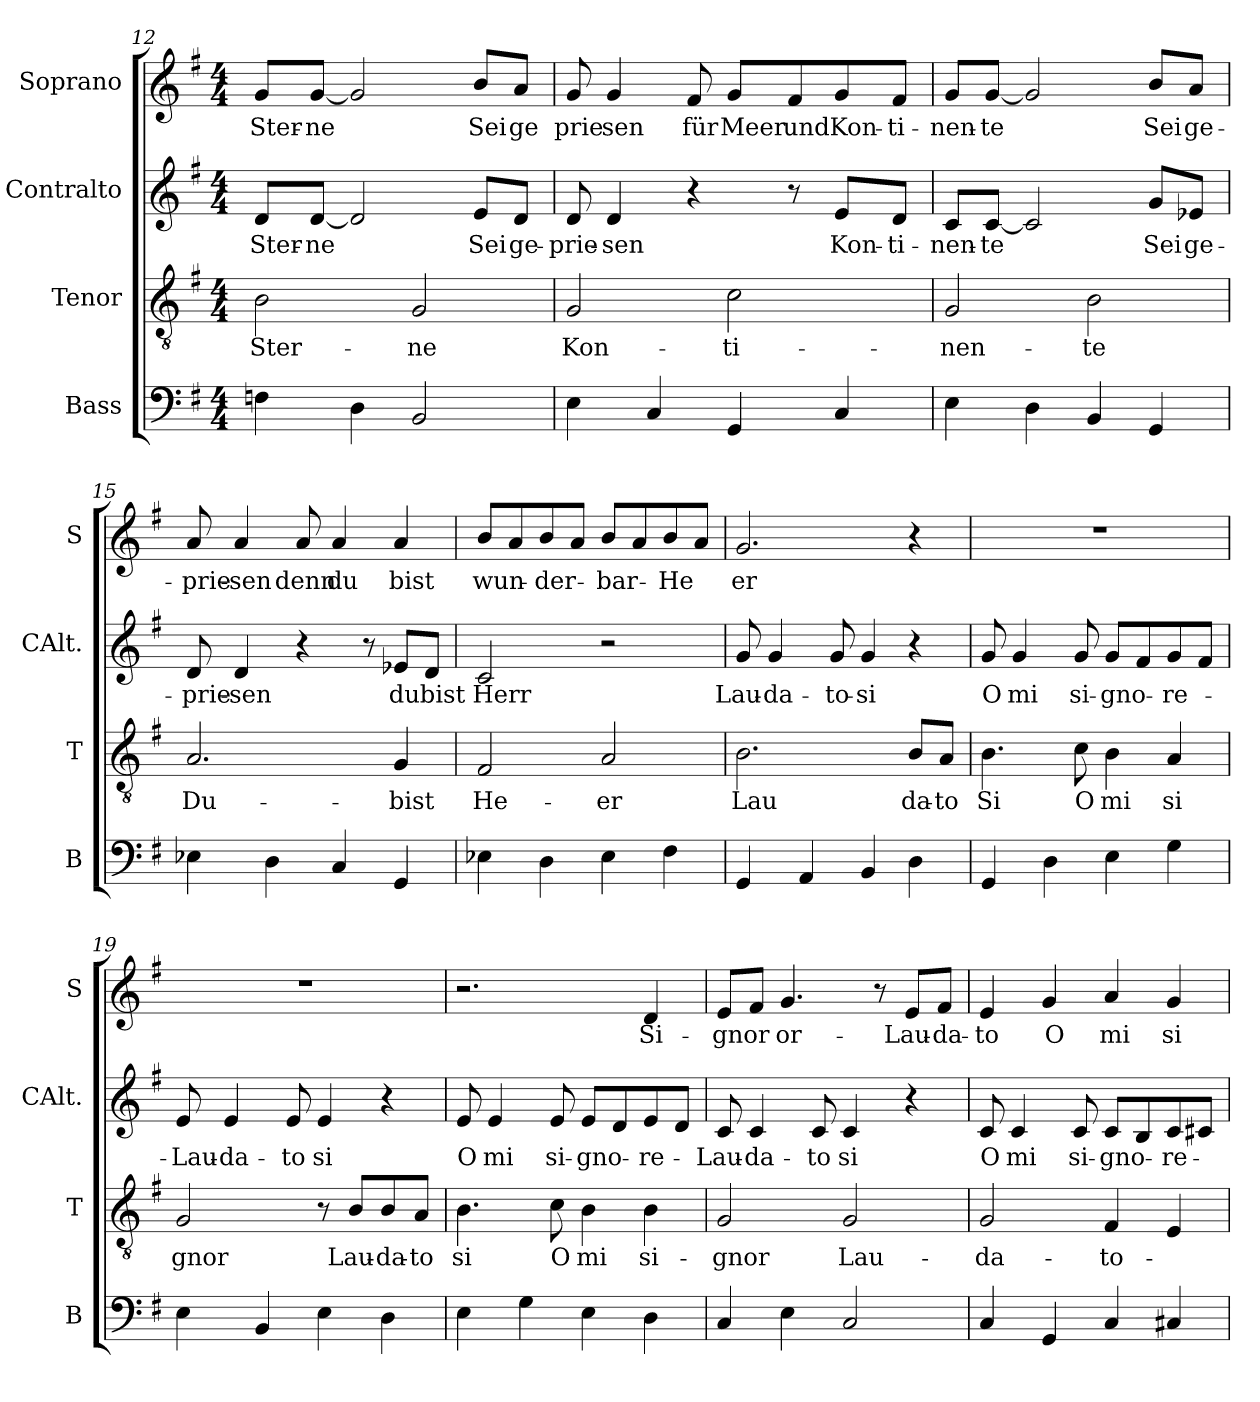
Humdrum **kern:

**kern	**kern	**text	**kern	**text	**kern	**text
*part4	*part3	*part3	*part2	*part2	*part1	*part1
*staff4	*staff3	*staff3	*staff2	*staff2	*staff1	*staff1
*I"Bass	*I"Tenor	*	*I"Contralto	*	*I"Soprano	*
*I'B	*I'T	*	*I'CAlt.	*	*I'S	*
*clefF4	*clefGv2	*	*clefG2	*	*clefG2	*
*k[f#]	*k[f#]	*	*k[f#]	*	*k[f#]	*
*G:	*G:	*	*G:	*	*G:	*
*M4/4	*M4/4	*	*M4/4	*	*M4/4	*
=12	=12	=12	=12	=12	=12	=12
4Fn\	2B\	Ster-	8d/L	Ster-	8g/L	Ster-
.	.	.	[8d/J	-ne	[8g/J	-ne
4D\	.	.	2d/]	.	2g/]	.
2BB/	2G/	-ne	.	.	.	.
.	.	.	8e/L	Sei	8b/L	Sei
.	.	.	8d/J	ge-	8a/J	ge
!!LO:LB:g=z
=13	=13	=13	=13	=13	=13	=13
4E\	2G/	Kon-	8d/	-prie-	8g/	prie
.	.	.	4d/	-sen	4g/	sen
4C/	.	.	.	.	.	.
.	.	.	4r	.	8f#/	für
4GG/	2c\	-ti-	.	.	8g/L	Meer
.	.	.	8r	.	8f#/	und
4C/	.	.	8e/L	Kon-	8g/	Kon-
.	.	.	8d/J	-ti-	8f#/J	-ti-
=14	=14	=14	=14	=14	=14	=14
4E\	2G/	-nen-	8c/L	-nen-	8g/L	-nen-
.	.	.	[8c/J	-te	[8g/J	-te
4D\	.	.	2c/]	.	2g/]	.
4BB/	2B\	-te	.	.	.	.
4GG/	.	.	8g/L	Sei	8b/L	Sei
.	.	.	8e-X/J	ge-	8a/J	ge-
=15	=15	=15	=15	=15	=15	=15
4E-X\	2.A/	Du-	8d/	-prie-	8a/	-prie-
.	.	.	4d/	-sen	4a/	-sen
4D\	.	.	.	.	.	.
.	.	.	4r	.	8a/	denn
4C/	.	.	.	.	4a/	du
.	.	.	8r	.	.	.
4GG/	4G/	-bist	8e-X/L	du	4a/	bist
.	.	.	8d/J	bist	.	.
=16	=16	=16	=16	=16	=16	=16
4E-X\	2F#/	He-	2c/	Herr	8b/L	wun-
.	.	.	.	.	8a/	.
4D\	.	.	.	.	8b/	-der-
.	.	.	.	.	8a/J	.
4E-\	2A/	-er	2r	.	8b/L	-bar-
.	.	.	.	.	8a/	.
4F#\	.	.	.	.	8b/	-He
.	.	.	.	.	8a/J	.
!!LO:PB:g=z
=17	=17	=17	=17	=17	=17	=17
4GG/	2.B\	-Lau	8g/	Lau-	2.g/	er
.	.	.	4g/	-da-	.	.
4AA/	.	.	.	.	.	.
.	.	.	8g/	-to-	.	.
4BB/	.	.	4g/	-si	.	.
4D\	8B/L	da-	4r	.	4r	.
.	8A/J	-to	.	.	.	.
=18	=18	=18	=18	=18	=18	=18
4GG/	4.B\	Si	8g/	O	1r	.
.	.	.	4g/	mi	.	.
4D\	.	.	.	.	.	.
.	8c\	O	8g/	si-	.	.
4E\	4B\	mi	8g/L	-gno-	.	.
.	.	.	8f#/	.	.	.
4G\	4A/	si	8g/	-re-	.	.
.	.	.	8f#/J	.	.	.
=19	=19	=19	=19	=19	=19	=19
4E\	2G/	gnor	8e/	-Lau-	1r	.
.	.	.	4e/	-da-	.	.
4BB/	.	.	.	.	.	.
.	.	.	8e/	-to	.	.
4E\	8r	.	4e/	si	.	.
.	8B/L	Lau-	.	.	.	.
4D\	8B/	-da-	4r	.	.	.
.	8A/J	-to	.	.	.	.
=20	=20	=20	=20	=20	=20	=20
4E\	4.B\	si	8e/	O	2.r	.
.	.	.	4e/	mi	.	.
4G\	.	.	.	.	.	.
.	8c\	O	8e/	si-	.	.
4E\	4B\	mi	8e/L	-gno-	.	.
.	.	.	8d/	.	.	.
4D\	4B\	si-	8e/	-re-	4d/	Si-
.	.	.	8d/J	.	.	.
!!LO:LB:g=z
=21	=21	=21	=21	=21	=21	=21
4C/	2G/	-gnor	8c/	-Lau-	8e/L	-gnor
.	.	.	4c/	-da-	8f#/J	.
4E\	.	.	.	.	4.g/	or-
.	.	.	8c/	-to	.	.
2C/	2G/	Lau-	4c/	si	.	.
.	.	.	.	.	8r	.
.	.	.	4r	.	8e/L	-Lau-
.	.	.	.	.	8f#/J	-da-
=22	=22	=22	=22	=22	=22	=22
4C/	2G/	-da-	8c/	O	4e/	-to
.	.	.	4c/	mi	.	.
4GG/	.	.	.	.	4g/	O
.	.	.	8c/	si-	.	.
4C/	4F#/	-to-	8c/L	-gno-	4a/	mi
.	.	.	8B/	.	.	.
4C#X/	4E/	.	8c/	-re-	4g/	si-
.	.	.	8c#X/J	.	.	.
=	=	=	=	=	=	=
*-	*-	*-	*-	*-	*-	*-
